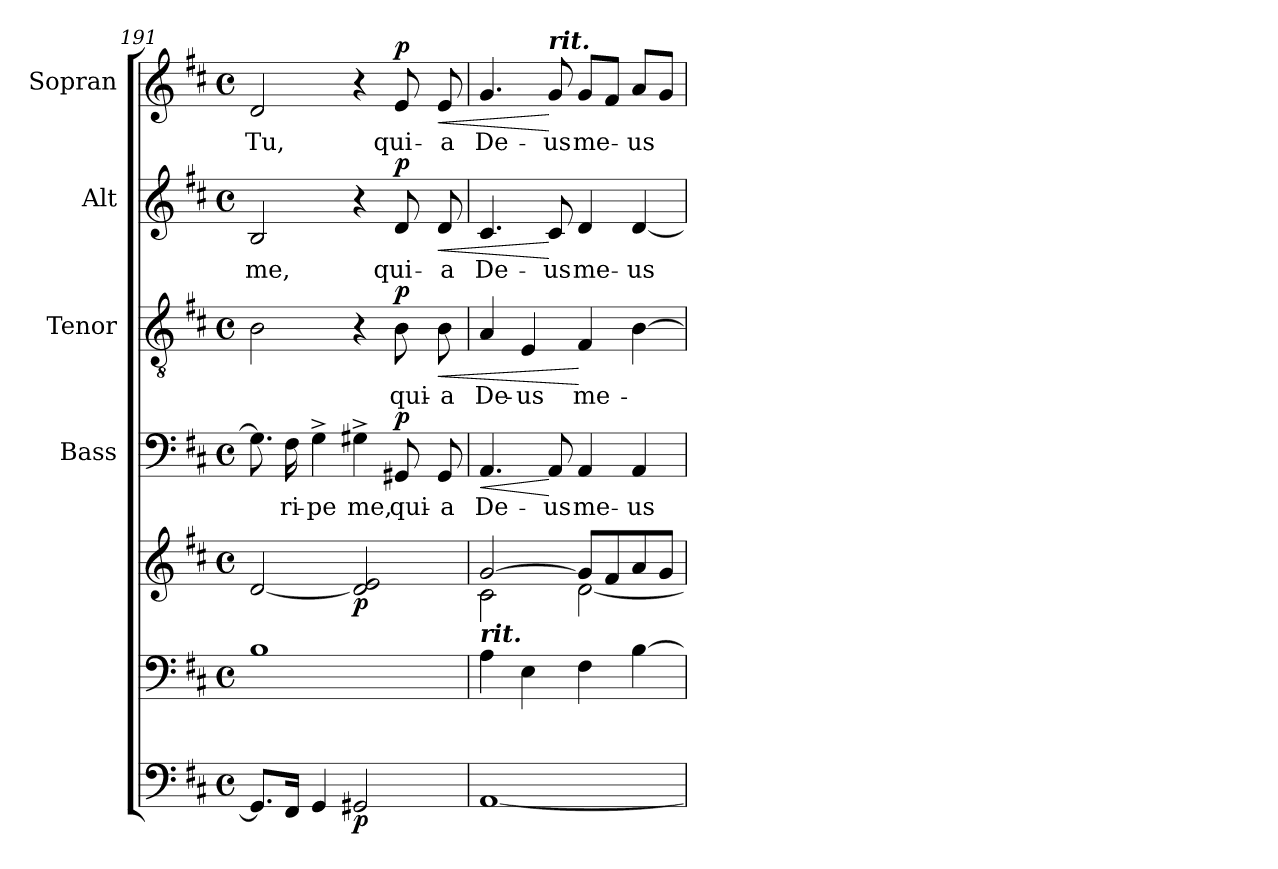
**kern	**dynam	**kern	**kern	**dynam	**kern	**text	**dynam	**kern	**text	**dynam	**kern	**text	**dynam	**kern	**text	**dynam
*part6	*part6	*part5	*part5	*part5	*part4	*part4	*part4	*part3	*part3	*part3	*part2	*part2	*part2	*part1	*part1	*part1
*staff7	*staff7	*staff6	*staff5	*staff5/6	*staff4	*staff4	*staff4	*staff3	*staff3	*staff3	*staff2	*staff2	*staff2	*staff1	*staff1	*staff1
*	*	*	*	*	*I"Bass	*	*	*I"Tenor	*	*	*I"Alt	*	*	*I"Sopran	*	*
*	*	*	*	*	*I'B.	*	*	*I'T.	*	*	*I'A.	*	*	*I'S.	*	*
*clefF4	*	*clefF4	*clefG2	*	*clefF4	*	*	*clefGv2	*	*	*clefG2	*	*	*clefG2	*	*
*k[f#c#]	*	*k[f#c#]	*k[f#c#]	*	*k[f#c#]	*	*	*k[f#c#]	*	*	*k[f#c#]	*	*	*k[f#c#]	*	*
*D:	*	*D:	*D:	*	*D:	*	*	*D:	*	*	*D:	*	*	*D:	*	*
*M4/4	*	*M4/4	*M4/4	*	*M4/4	*	*	*M4/4	*	*	*M4/4	*	*	*M4/4	*	*
*met(c)	*	*met(c)	*met(c)	*	*met(c)	*	*	*met(c)	*	*	*met(c)	*	*	*met(c)	*	*
=191	=191	=191	=191	=191	=191	=191	=191	=191	=191	=191	=191	=191	=191	=191	=191	=191
!	!	!	!	!	!	!	!	!	!	!	!	!LO:LY:b	!	!	!LO:LY:b	!
8.GG/L]	.	1B	[2d/	.	8.G\]	.	.	2B\	.	.	2B/	me,	.	2d/	Tu,	.
!	!	!	!	!	!	!LO:LY:b	!	!	!	!	!	!	!	!	!	!
16FF#/Jk	.	.	.	.	16F#\	-ri-	.	.	.	.	.	.	.	.	.	.
!	!	!	!	!	!	!LO:LY:b	!	!	!	!	!	!	!	!	!	!
4GG/	.	.	.	.	4G^>\	-pe	.	.	.	.	.	.	.	.	.	.
!	!LO:DY:b	!	!	!LO:DY:b	!	!LO:LY:b	!	!	!	!	!	!	!	!	!	!
2GG#X/	p	.	2d/] 2e/	p	4G#X^>\	me,	.	4r	.	.	4r	.	.	4r	.	.
!	!	!	!	!	!	!LO:LY:b	!LO:DY:a	!	!LO:LY:b	!LO:DY:a	!	!LO:LY:b	!LO:DY:a	!	!LO:LY:b	!LO:DY:a
.	.	.	.	.	8GG#X/	qui-	p	8B\	qui-	p	8d/	qui-	p	8e/	qui-	p
!	!	!	!	!	!	!LO:LY:b	!	!	!LO:LY:b	!LO:HP:b	!	!LO:LY:b	!LO:HP:b	!	!LO:LY:b	!LO:HP:b
.	.	.	.	.	8GG#/	-a	.	8B\	-a	<	8d/	-a	<	8e/	-a	<
=192	=192	=192	=192	=192	=192	=192	=192	=192	=192	=192	=192	=192	=192	=192	=192	=192
*	*	*	*^	*	*	*	*	*	*	*	*	*	*	*	*	*
!	!	!	!LO:TX:b:Bi:t=rit.	!	!	!	!	!	!	!	!	!	!	!	!	!	!
!	!	!	!	!	!	!	!LO:LY:b	!LO:HP:b	!	!LO:LY:b	!	!	!LO:LY:b	!	!	!LO:LY:b	!
[1AA	.	4A\	[>2g/	2c#\	.	4.AA/	De-	<	4A/	De-	.	4.c#/	De-	.	4.g/	De-	.
!	!	!	!	!	!	!	!	!	!	!LO:LY:b	!	!	!	!	!	!	!
.	.	4E\	.	.	.	.	.	.	4E/	-us	.	.	.	.	.	.	.
!	!	!	!	!	!	!	!	!	!	!	!	!	!	!	!LO:TX:a:Bi:t=rit.	!	!
!	!	!	!	!	!	!	!LO:LY:b	!	!	!	!	!	!LO:LY:b	!	!	!LO:LY:b	!
.	.	.	.	.	.	8AA/	-us	[	.	.	.	8c#/	-us	[	8g/	-us	[
!	!	!	!	!	!	!	!LO:LY:b	!	!	!LO:LY:b	!	!	!LO:LY:b	!	!	!LO:LY:b	!
.	.	4F#\	8g/L]	[<2d\	.	4AA/	me-	.	4F#/	me-	[	4d/	me-	.	8g/L	me-	.
.	.	.	8f#/	.	.	.	.	.	.	.	.	.	.	.	8f#/J	.	.
!	!	!	!	!	!	!	!LO:LY:b	!	!	!	!	!	!LO:LY:b	!	!	!LO:LY:b	!
.	.	[4B\	8a/	.	.	4AA/	-us	.	[4B\	.	.	[4d/	-us	.	8a/L	-us	.
.	.	.	8g/J	.	.	.	.	.	.	.	.	.	.	.	8g/J	.	.
*	*	*	*v	*v	*	*	*	*	*	*	*	*	*	*	*	*	*
=	=	=	=	=	=	=	=	=	=	=	=	=	=	=	=	=
*-	*-	*-	*-	*-	*-	*-	*-	*-	*-	*-	*-	*-	*-	*-	*-	*-
